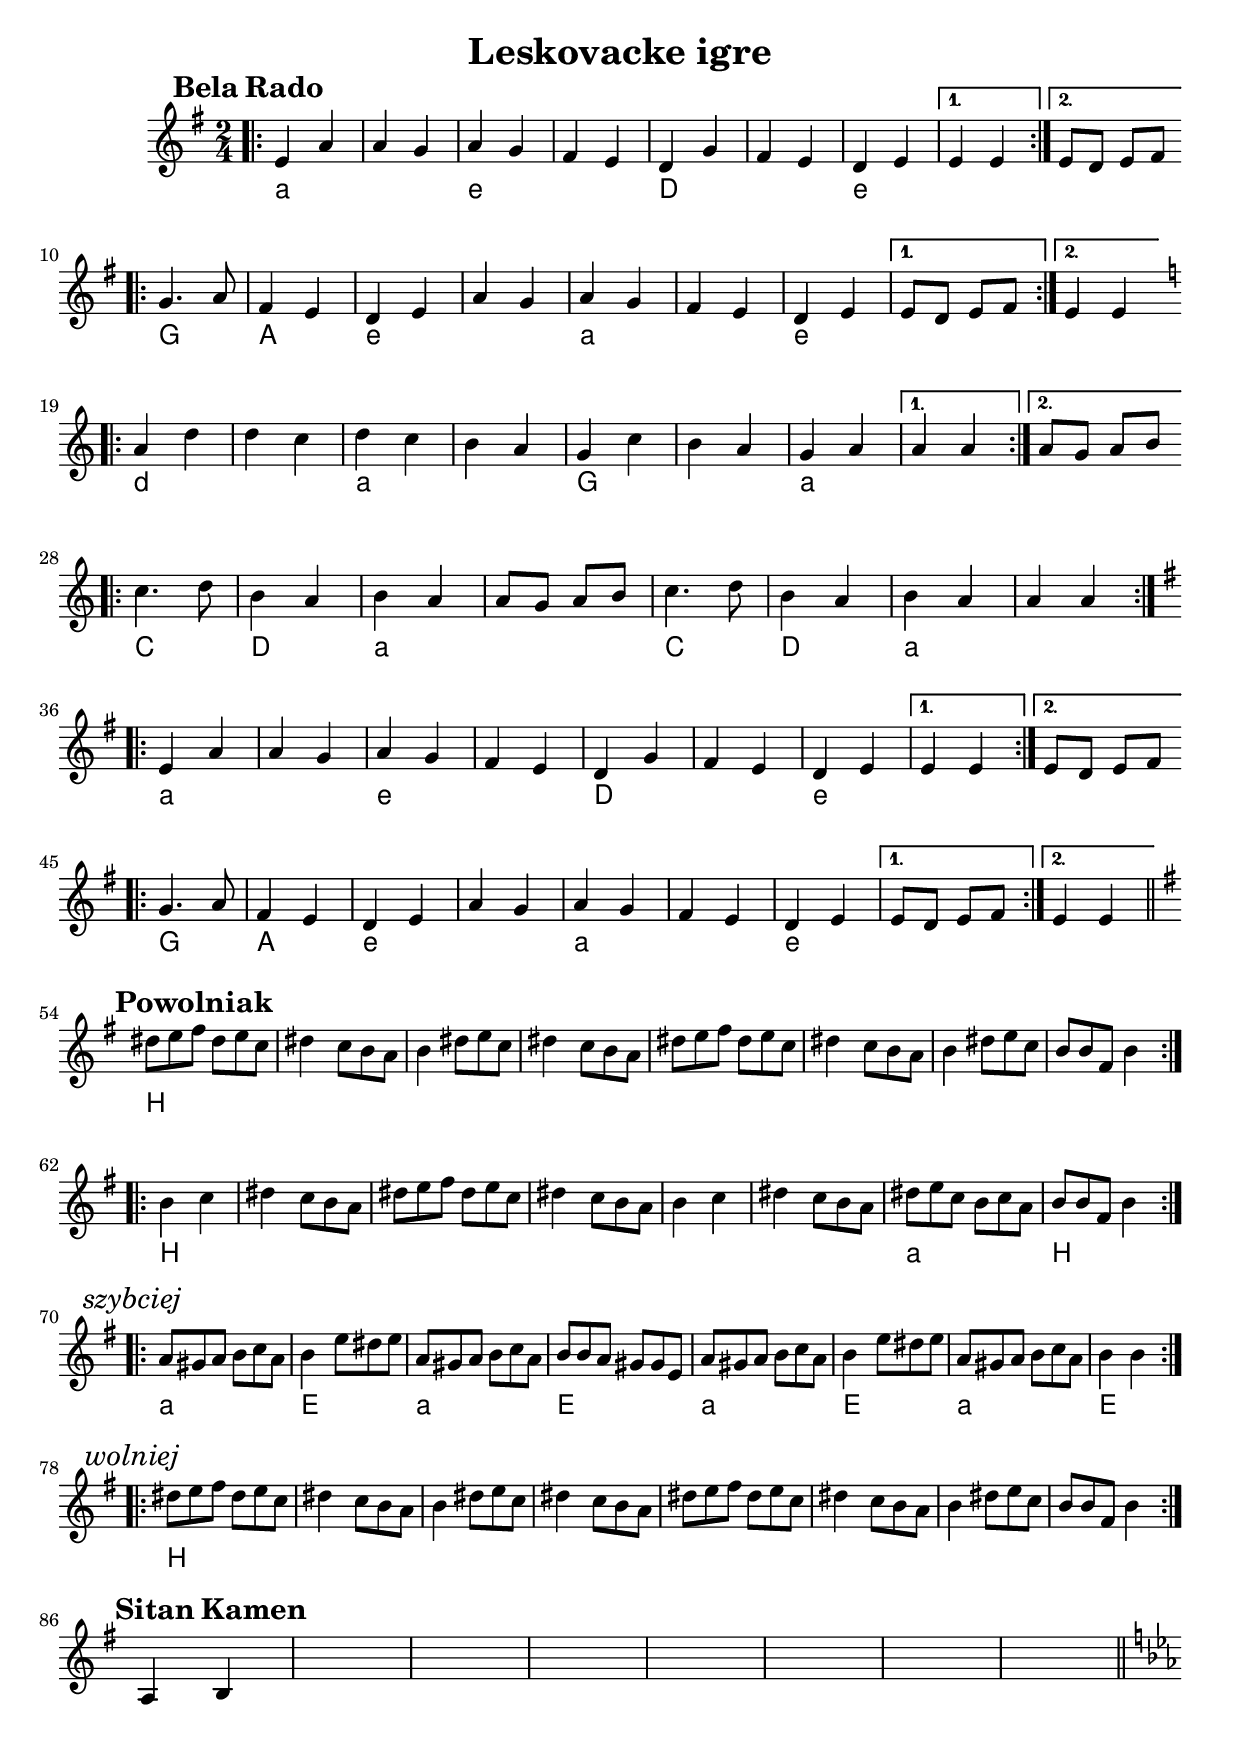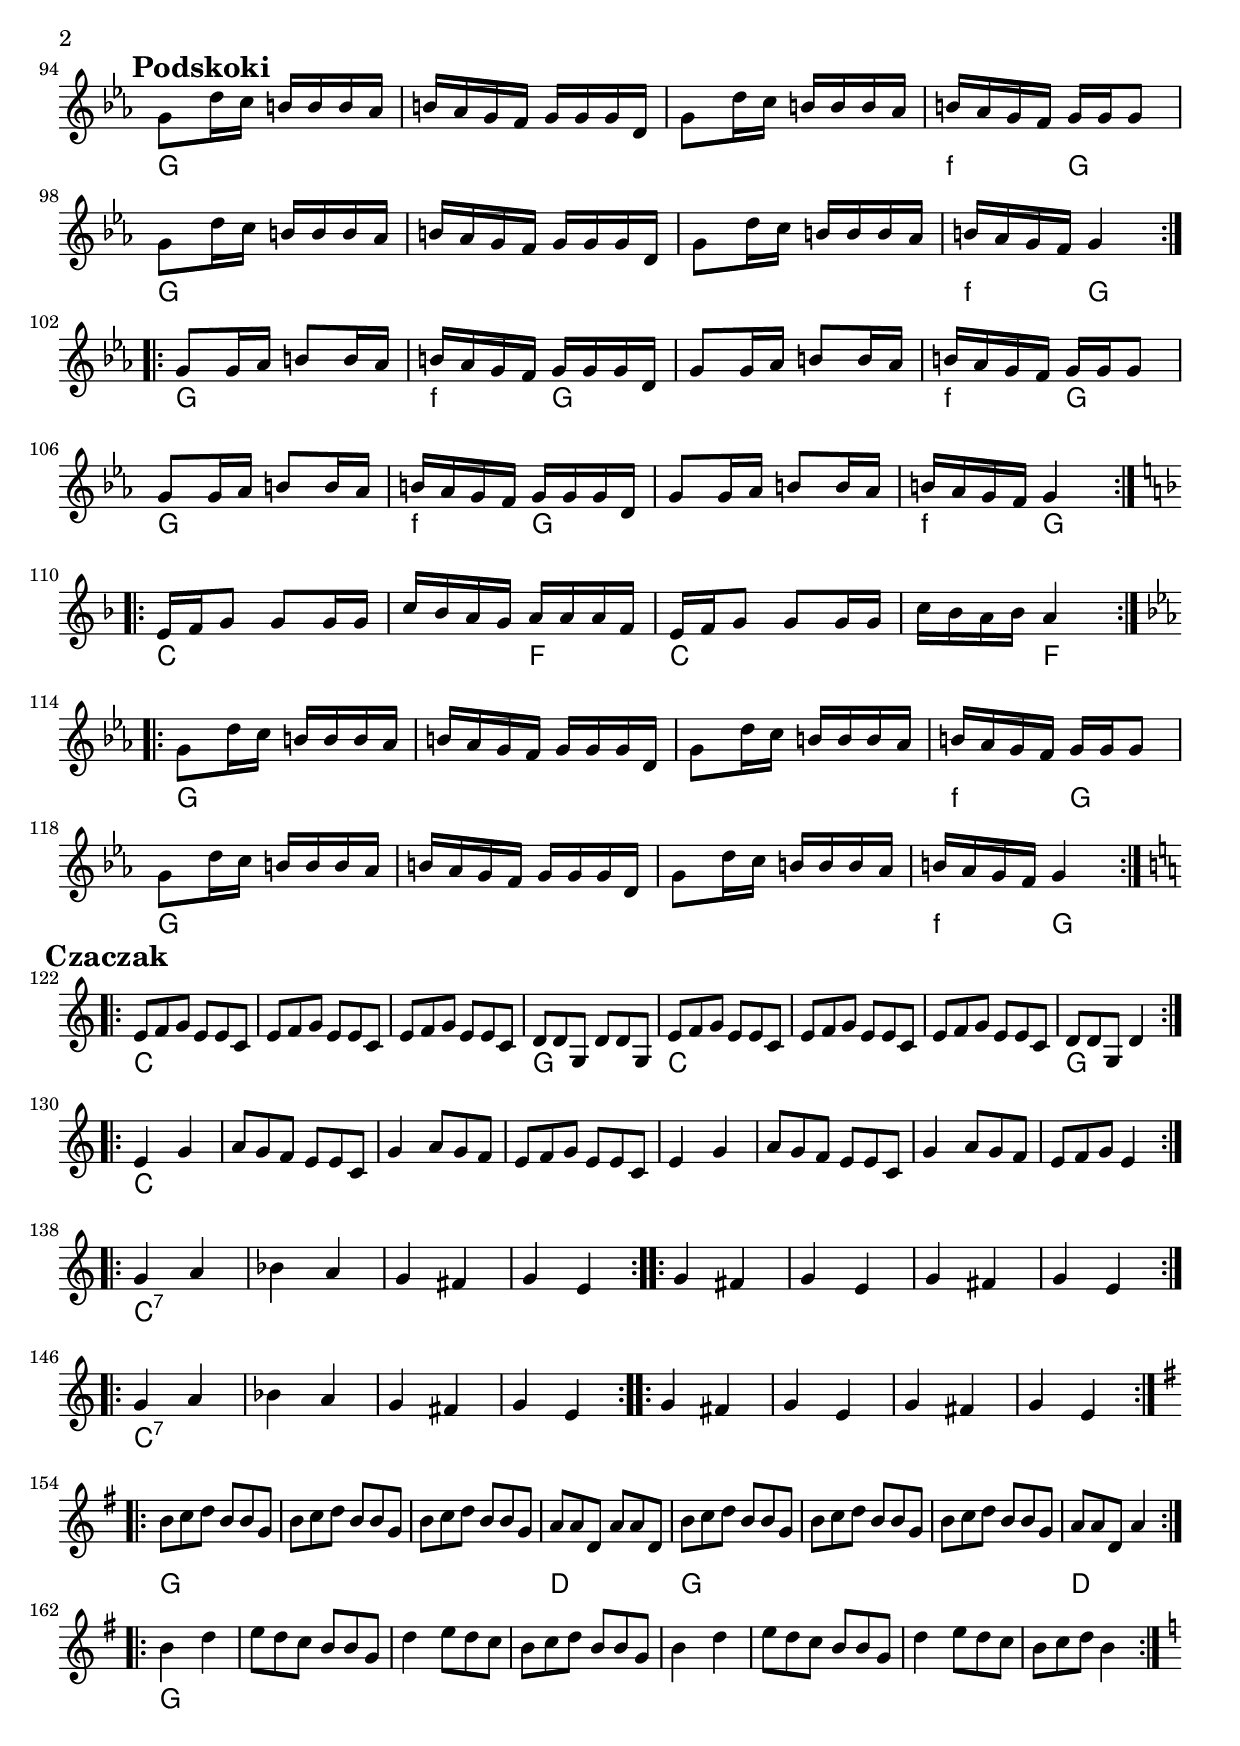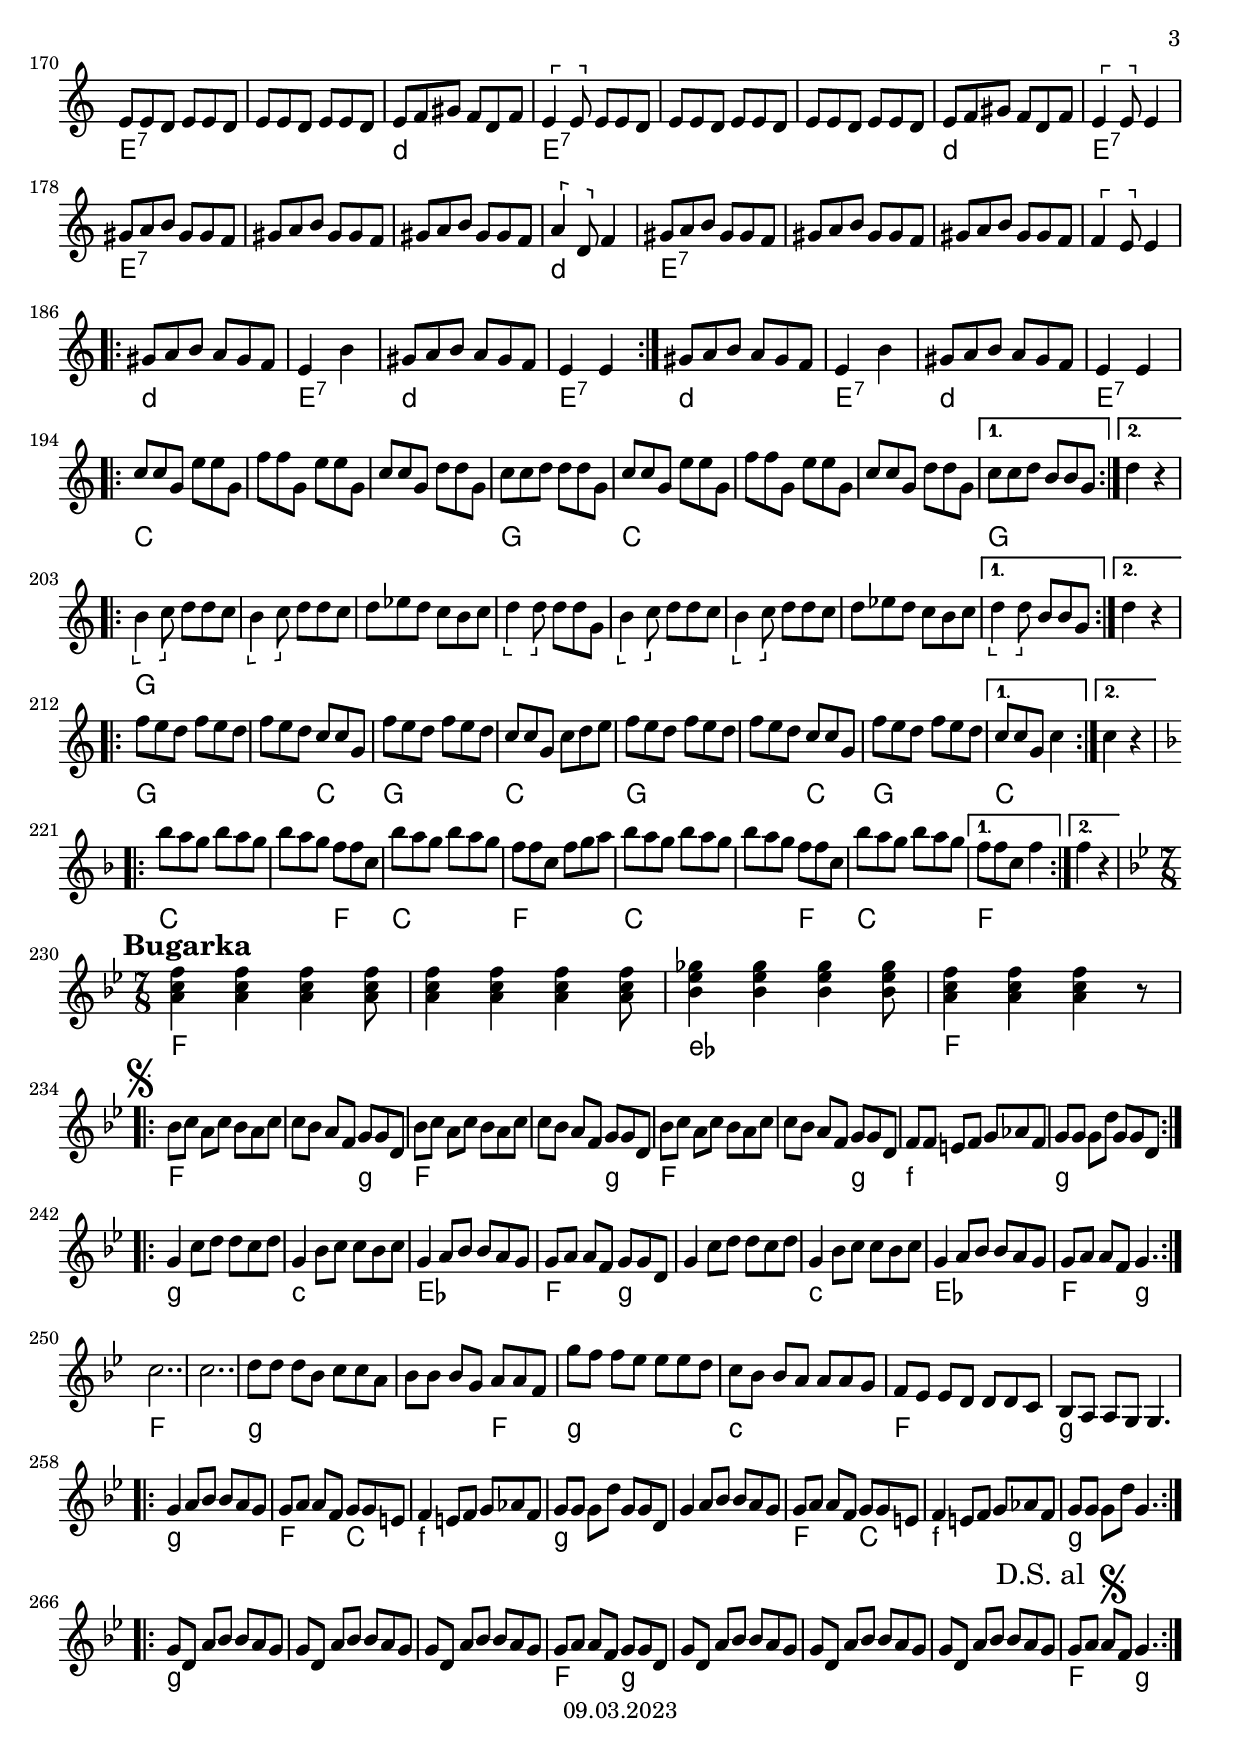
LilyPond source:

\version "2.22.1"
\include "deutsch.ly"

aMelody = \relative c' {
  \key e \minor
  \repeat volta 2 {
    \bar ".|:" e4 a | a g | a g | fis e | d g | fis e | d e |
  }
  \alternative {
    { e4 e }
    { e8 d e fis }
  } \break

  \repeat volta 2 {
    \bar ".|:" g4. a8 | fis4 e | d e | a g | a g | fis e | d e |
  }
  \alternative {
    { e8 d e fis }
    { e4 e }
  } \break

  \key a \minor
  \repeat volta 2 {
    \bar ".|:" a4 d | d c | d c | h a | g c | h a | g a |
  }
  \alternative {
    { a4 a }
    { a8 g a h }
  } \break
  \repeat volta 2 {
    \bar ".|:" c4. d8 | h4 a | h a | a8 g a h | c4. d8 | h4 a | h a | a a |
  } \break

  \key e \minor
  \repeat volta 2 {
    e4 a | a g | a g | fis e | d g | fis e | d e |
  }
  \alternative {
    { e4 e }
    { e8 d e fis }
  } \break

  \repeat volta 2 {
    \bar ".|:" g4. a8 | fis4 e | d e | a g | a g | fis e | d e |
  }
  \alternative {
    { e8 d e fis }
    { e4 e }
  }
}
aChords = \chordmode {
  a2:m | a2:m | e2:m | e2:m |
  d2 | d2 | e2:m |
  e2:m |
  e2:m |

  g2 | a2 | e2:m | e2:m | a2:m | a2:m | e2:m |
  e2:m |
  e2:m |

  d2:m | d2:m | a2:m | a2:m | g2 | g2 | a2:m
  a2:m
  a2:m

  c2 | d2 | a2:m | a2:m | c2 | d2 | a2:m | a2:m |

  a2:m | a2:m | e2:m | e2:m |
  d2 | d2 | e2:m |
  e2:m |
  e2:m |

  g2 | a2 | e2:m | e2:m | a2:m | a2:m | e2:m |
  e2:m |
  e2:m |
}

bMelody = \relative c'' {
  \set tupletSpannerDuration = #(ly:make-moment 1 4)
  \override TupletNumber #'transparent = ##t
  \key e \minor

  \repeat volta 2 {
    \times 2/3 { dis8 e fis } \times 2/3 { dis8 e c } | dis4 \times 2/3 { c8 h a } | h4 \times 2/3 { dis8 e c } | dis4 \times 2/3 { c8 h a } |
    \times 2/3 { dis8 e fis } \times 2/3 { dis8 e c } | dis4 \times 2/3 { c8 h a } | h4 \times 2/3 { dis8 e c } | \times 2/3 { h8 h fis } h4 |
  } \break

  \repeat volta 2 {
    h4 c | dis \times 2/3 { c8 h a } | \times 2/3 { dis8 e fis } \times 2/3 { dis8 e c } | dis4 \times 2/3 { c8 h a } |
    h4 c | dis \times 2/3 { c8 h a } | \times 2/3 { dis8 e c } \times 2/3 { h8 c a } | \times 2/3 { h8 h fis } h4 |
  } \break

  \mark \markup { \italic { szybciej } }
  \repeat volta 2 {
    \times 2/3 { a8 gis a } \times 2/3 { h8 c a } | h4 \times 2/3 { e8 dis e } |
    \times 2/3 { a,8 gis a } \times 2/3 { h8 c a } | \times 2/3 { h8 h a } \times 2/3 { gis8 gis e } |
    \times 2/3 { a8 gis a } \times 2/3 { h8 c a } | h4 \times 2/3 { e8 dis e } |
    \times 2/3 { a,8 gis a } \times 2/3 { h8 c a } | h4 h |
  } \break

  \mark \markup { \italic { wolniej } }
  \repeat volta 2 {
    \times 2/3 { dis8 e fis } \times 2/3 { dis8 e c } | dis4 \times 2/3 { c8 h a } | h4 \times 2/3 { dis8 e c } | dis4 \times 2/3 { c8 h a } |
    \times 2/3 { dis8 e fis } \times 2/3 { dis8 e c } | dis4 \times 2/3 { c8 h a } | h4 \times 2/3 { dis8 e c } | \times 2/3 { h8 h fis } h4 |
  } \break

}
bChords = \chordmode {
  h2 | h2 | h2 | h2 | h2 | h2 | h2 | h2 |

  h2 | h2 | h2 | h2 | h2 | h2 | a2:m | h2 |

  a2:m | e2 | a2:m | e2 |
  a2:m | e2 | a2:m | e2 |

  h2 | h2 | h2 | h2 | h2 | h2 | h2 | h2 |
}

cMelody = \relative c' {
    a4 h | s2 | s2 | s2 | s2 | s2 | s2 | s2 \bar "||"
}
cChords = \chordmode {
  s2 | s2 | s2 | s2 | s2 | s2 | s2 | s2 |
}

dMelody = \relative c'' {
  \key c \minor
  \repeat volta 2 {
    g8 d'16 c h h h as | h16 as g f g g g d | g8 d'16 c h h h as | h16 as g f g g g8 |
    g8 d'16 c h h h as | h16 as g f g g g d | g8 d'16 c h h h as | h16 as g f g4 |
  } \break

  \repeat volta 2 {
    g8 g16 as h8 h16 as | h16 as g f g g g d | g8 g16 as h8 h16 as | h16 as g f g g g8 |
    g8 g16 as h8 h16 as | h16 as g f g g g d | g8 g16 as h8 h16 as | h16 as g f g4 |
  } \break

  \repeat volta 2 {
    \key f \major
    e16 f g8 g g16 g | c16 b a g a a a f | e16 f g8 g g16 g | c16 b a b a4 |
  } \break

  \key c \minor
  \repeat volta 2 {
    g8 d'16 c h h h as | h16 as g f g g g d | g8 d'16 c h h h as | h16 as g f g g g8 |
    g8 d'16 c h h h as | h16 as g f g g g d | g8 d'16 c h h h as | h16 as g f g4 |
  } \break
}
dChords = \chordmode {
  g2 | g2 | g2 | f4:m g4 |
  g2 | g2  | g2 | f4:m g4 |

  g2 | f4:m g4 | g2 | f4:m g4 |
  g2 | f4:m g4  | g2 | f4:m g4 |

  c2 | c4 f4 | c2 | c4 f4 |

  g2 | g2 | g2 | f4:m g4 |
  g2 | g2  | g2 | f4:m g4 |
}

eRepeatedMelody = \relative c' {
  \repeat volta 2 {
    \times 2/3 {
      e8 f g e e c | e f g e e c | e f g e e c | d d g, d' d g, |
      e'8 f g e e c | e f g e e c | e f g e e c | d d g, } d'4  |
  } \break
  \repeat volta 2 {
    e4 g | \times 2/3 { a8 g f e e c } | g'4 \times 2/3 { a8 g f | e f g e e c } |
    e4 g | \times 2/3 { a8 g f e e c } | g'4 \times 2/3 { a8 g f | e f g } e4 |
  } \break
}
eMelody = \relative c' {
  \key c \major
  \set tupletSpannerDuration = #(ly:make-moment 1 4)
  \override TupletNumber #'transparent = ##t

  \eRepeatedMelody

  \repeat volta 2 {
    g'4 a | b a | g fis | g e |
  }
  \repeat volta 2 {
    g fis | g e | g fis | g e |
  } \break
  \repeat volta 2 {
    g4 a | b a | g fis | g e |
  }
  \repeat volta 2 {
    g fis | g e | g fis | g e |
  } \break

  \key g \major
  \transpose c g \eRepeatedMelody

  \key a \minor
  \times 2/3 {
    e8 e d e e d | e e d e e d | e f gis f d f | e4 e8 e e d |
    e8 e d e e d | e e d e e d | e f gis f d f | e4 e8
  } e4 | \break

  \times 2/3 { gis8 a h gis gis f | gis8 a h gis gis f | gis8 a h gis gis f | a4 d,8 } f4 |
  \times 2/3 { gis8 a h gis gis f | gis8 a h gis gis f | gis8 a h gis gis f | f4 e8 } e4 | \break

  \repeat volta 2 {
    \times 2/3 { gis8 a h a gis f } | e4 h' | \times 2/3 { gis8 a h a gis f } | e4 e |
  }
  \times 2/3 { gis8 a h a gis f } | e4 h' | \times 2/3 { gis8 a h a gis f } | e4 e | \break

  \key c \major
  \repeat volta 2 {
    \times 2/3 {
      c'8 c g e' e g, | f'8 f g, e' e g, | c8 c g d' d g, | c8 c d d d g, |
      c8 c g e' e g, | f'8 f g, e' e g, | c8 c g d' d g, |
    }
  }
  \alternative {
    { \times 2/3 { c8 c d h h g } | }
    { d'4 r4 }
  } \break

  \repeat volta 2 {
    \times 2/3 {
      h4 c8 d d c | h4 c8 d d c | d es d c h c | d4 d8 d d g, |
      h4 c8 d d c | h4 c8 d d c | d es d c h c |
    }
  }
  \alternative {
    { \times 2/3 { d4 d8 h h g | } }
    { d'4 r4 }
  } \break

  \repeat volta 2 {
    \times 2/3 {
      f8 e d f e d | f e d c c g | f' e d f e d | c c g c d e |
      f8 e d f e d | f e d c c g | f' e d f e d |
    }
  }
  \alternative {
    { \times 2/3 { c c g } c4 | }
    { c4 r4 | }
  } \break

  \key f \major
  \repeat volta 2 {
    \times 2/3 {
      b'8 a g b a g | b a g f f c | b' a g b a g | f f c f g a | \noBreak
      b8 a g b a g | b a g f f c | b' a g b a g | \noBreak
    }
  }
  \alternative {
    { \times 2/3 { f f c } f4 | }
    { f4 r4 }
  } \break

}

eRepeatedChords = \chordmode {
  c2 | c2 | c2 | g2 | c2 | c2 | c2 | g2 |
  c2 | c2 | c2 | c2 | c2 | c2 | c2 | c2 |
}
eChords = \chordmode {
  \eRepeatedChords

  c2:7 | c2:7 | c2:7 | c2:7 |
  c2:7 | c2:7 | c2:7 | c2:7 |
  c2:7 | c2:7 | c2:7 | c2:7 |
  c2:7 | c2:7 | c2:7 | c2:7 |

  \transpose c g \eRepeatedChords

  e2:7 | e2:7 | d2:m | e2:7 |
  e2:7 | e2:7 | d2:m | e2:7 |

  e2:7 | e2:7 | e2:7 | d2:m | e2:7 | e2:7 | e2:7 | e2:7 |

  d2:m | e2:7 | d2:m | e2:7 |
  d2:m | e2:7 | d2:m | e2:7 |

  c2 | c2 | c2 | g2 | c2 | c2 | c2 |
  g2 |
  g2 |

  g2 | g2 | g2 | g2 | g2 | g2 | g2 |
  g2 |
  g2 |

  g2 | g4 c4 | g2 | c2 |
  g2 | g4 c4 | g2 |
  c2 |
  c2 |

  c2 | c4 f4 | c2 | f2 |
  c2 | c4 f4 | c2 |
  f2 |
  f2 |
}

fMelody = \relative c'' {
  \key g \minor
  \time 7/8
  \set Timing.beatStructure = #'(2 2 3)
  <<f4 c a>> <<f'4 c a>> <<f'4 c a>> <<f'8 c a>> | <<f'4 c a>> <<f'4 c a>> <<f'4 c a>> <<f'8 c a>> |
  <<ges'4 es b>> <<ges'4 es b>> <<ges'4 es b>> <<ges'8 es b>> | <<f'4 c a>> <<f'4 c a>> <<f'4 c a>> r8 |
  \break

  \mark \markup { \musicglyph "scripts.segno" }
  \repeat volta 2 {
    b8 c a c b a c | \noBreak c b a f g g d | \noBreak b'8 c a c b a c | \noBreak c b a f g g d | \noBreak
    b'8 c a c b a c | \noBreak c b a f g g d | \noBreak f f e f g as f | \noBreak g g g d' g, g d |
  }
  \break

  \repeat volta 2 {
    g4 c8 d d c d | g,4 b8 c c b c | g4 a8 b b a g | g a a f g g d | \noBreak
    g4 c8 d d c d | g,4 b8 c c b c | g4 a8 b b a g | g a a f g4. |
  }
  \break

  c2.. | c2.. | d8 d d b c c a | b b b g a a f |
  g'8 f f es es es d | c b b a a a g | f es es d d d c | b a a g g4. |
  \break

  \repeat volta 2 {
    g'4 a8 b b a g | \noBreak g a a f g g e | \noBreak f4 e8 f g as f | \noBreak g g g d' g, g d | \noBreak
    g4 a8 b b a g | \noBreak g a a f g g e | \noBreak f4 e8 f g as f | \noBreak g g g d' g,4. | \noBreak
  }
  \break

  \repeat volta 2 {
    g8 d a' b b a g | \noBreak g8 d a' b b a g | \noBreak g8 d a' b b a g | \noBreak g8 a a f g g d | \noBreak
    g8 d a' b b a g | \noBreak g8 d a' b b a g | \noBreak g8 d a' b b a g \mark \markup { "D.S. al " \musicglyph "scripts.segno" } | \noBreak g8 a a f g4. | \noBreak
  }

}
fChords = \chordmode {
  f2.. |  f2.. | es2..:m | f2.. |

  f2.. | f2 g4.:m | f2.. | f2 g4.:m | f2.. | f2 g4.:m | f2..:m | g2..:m |
  g2..:m | c2..:m | es2.. | f2 g4.:m | g2..:m | c2..:m | es2.. | f2 g4.:m |

  f2.. | f2.. | g2..:m | g2:m f4. | g2..:m | c2..:m | f2.. | g2..:m |

  g2..:m | f2 c4. | f2..:m | g2..:m | g2..:m | f2 c4. | f2..:m | g2..:m |

  g2..:m | g2..:m | g2..:m | f2 g4.:m | g2..:m | g2..:m | g2..:m | f2 g4.:m |
}

melody = {
  \clef treble
  \time 2/4

  \mark \markup { \bold { Bela Rado } }
  \aMelody \bar "||" \break
  \mark \markup { \bold { Powolniak } }
  \bMelody \break

  \mark \markup { \bold { Sitan Kamen } }
  \cMelody \break

  \pageBreak
  \mark \markup { \bold { Podskoki } }
  \dMelody \break

  \mark \markup { \bold { Czaczak } }
  \eMelody \break

  \mark \markup { \bold { Bugarka } }
  \fMelody
}

harmonies = \chords {
  \germanChords
  \set chordNameLowercaseMinor = ##t
  \set chordChanges = ##t

  \aChords
  \bChords
  \cChords
  \dChords
  \eChords
  \fChords
}

\header {
  title = "Leskovacke igre"
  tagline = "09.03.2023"
}
\score {
  <<
    \new Staff \melody
    \new ChordNames \harmonies
  >>
}
